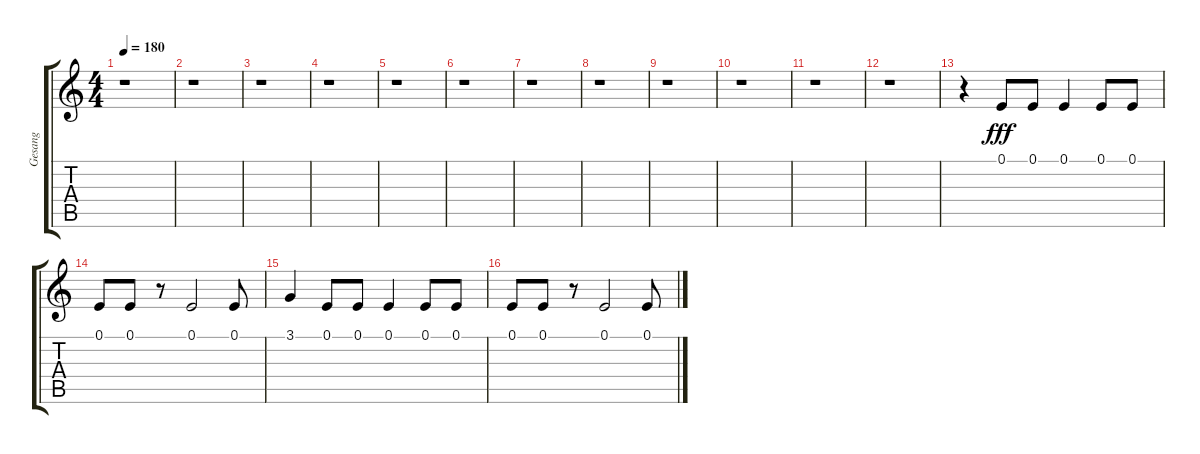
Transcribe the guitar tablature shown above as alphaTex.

\track ("Gesang" "Gesang") {instrument lead2sawtooth}
\staff {score tabs}
\tuning (E4 B3 G3 D3 A2 E2) {hide}
\ts (4 4)
\tempo 180
\clef g2
\ks c
r.1{dy fff instrument lead2sawtooth} |
r.1 |
r.1 |
r.1 |
r.1 |
r.1 |
r.1 |
r.1 |
r.1 |
r.1 |
r.1 |
r.1 |
r.4 0.1.8 0.1.8 0.1.4 0.1.8 0.1.8 |
0.1.8 0.1.8 r.8 0.1.2 0.1.8 |
3.1.4 0.1.8 0.1.8 0.1.4 0.1.8 0.1.8 |
0.1.8 0.1.8 r.8 0.1.2 0.1.8
